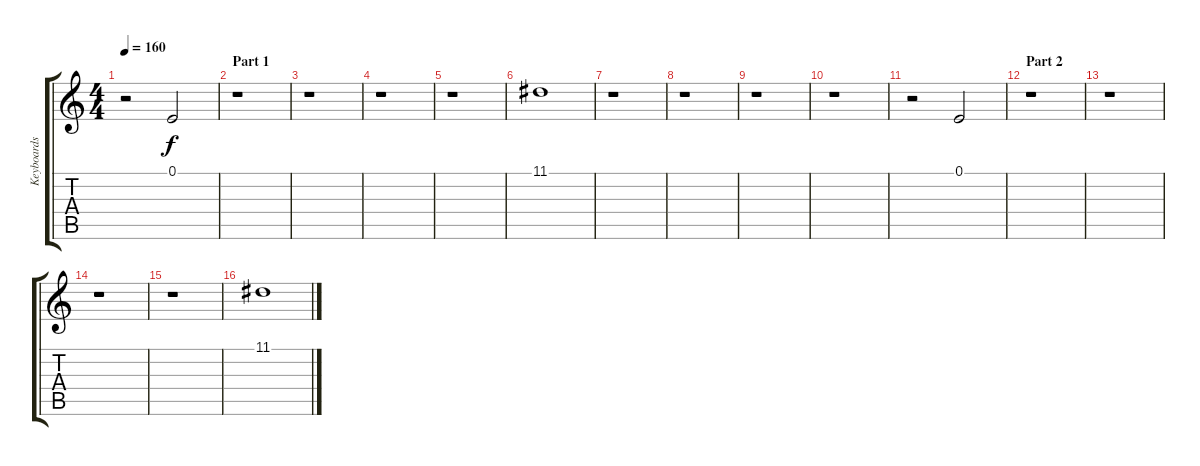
\track ("Keyboards 1" "Keyboards ") {instrument tubularbells}
\staff {score tabs}
\tuning (E4 B3 G3 D3 A2 E2) {hide}
\ts (4 4)
\tempo 160
\clef g2
\ks c
r.2{dy f instrument reversecymbal} 0.1.2 |
\section ("" "Part 1")
r.1 |
r.1 |
r.1 |
r.1 |
11.1.1{instrument tubularbells} |
r.1 |
r.1 |
r.1 |
r.1 |
r.2{instrument reversecymbal} 0.1.2 |
\section ("" "Part 2")
r.1 |
r.1 |
r.1 |
r.1 |
11.1.1{instrument tubularbells}
